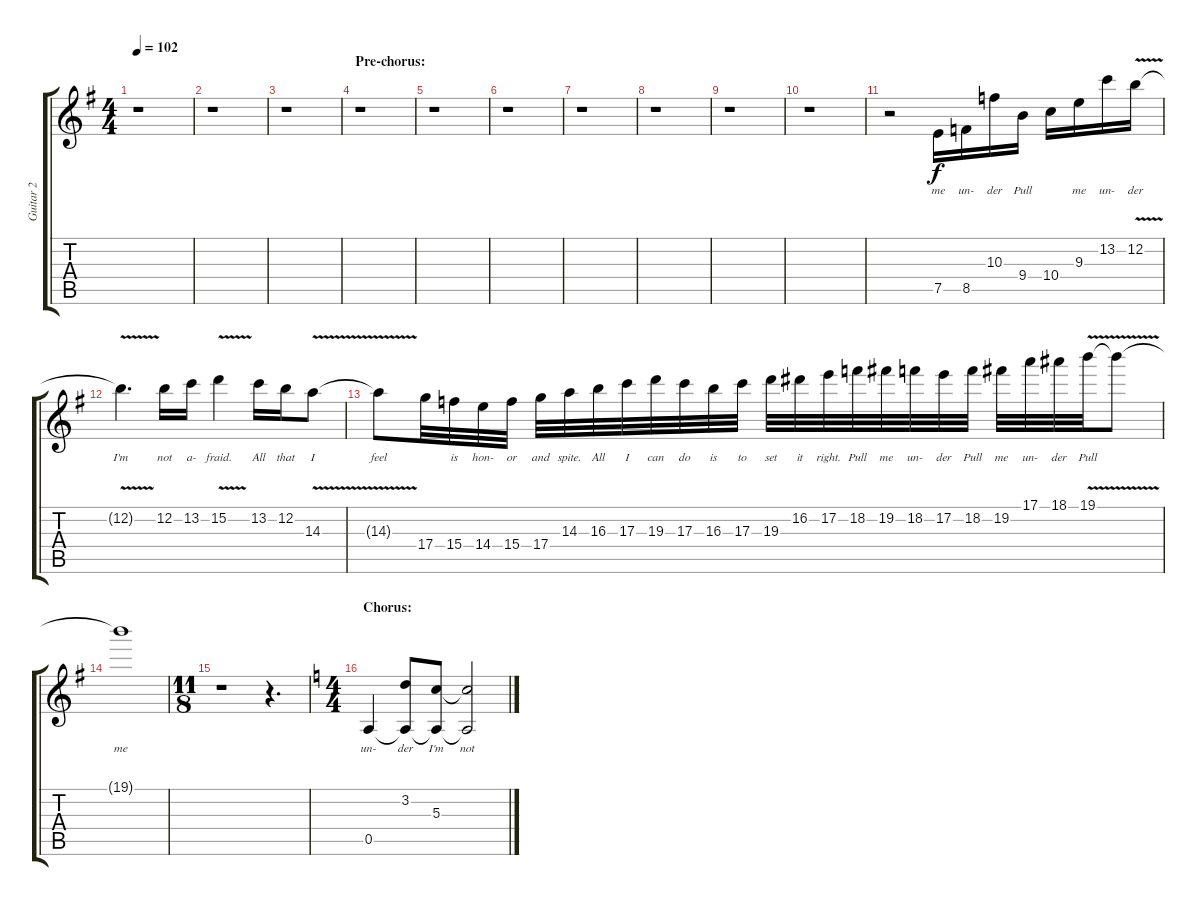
\track ("Guitar 2" "Guitar 2") {instrument acousticguitarsteel}
\staff {score tabs}
\tuning (E4 B3 G3 D3 A2 E2) {hide}
\ts (4 4)
\tempo 102
\clef g2
\ks eminor
r.1{dy f} |
r.1 |
r.1 |
\section ("" "Pre-chorus:")
r.1 |
r.1 |
r.1 |
r.1 |
r.1 |
r.1 |
r.1 |
r.2{volume 12 instrument overdrivenguitar} 7.5.16{lyrics (0 "me") lyrics (1 "") lyrics (2 "") lyrics (3 "") lyrics (4 "")} 8.5.16{lyrics (0 "un-") lyrics (1 "") lyrics (2 "") lyrics (3 "") lyrics (4 "")} 10.3.16{lyrics (0 "der") lyrics (1 "") lyrics (2 "") lyrics (3 "") lyrics (4 "")} 9.4.16{lyrics (0 "Pull") lyrics (1 "") lyrics (2 "") lyrics (3 "") lyrics (4 "")} 10.4.16{lyrics (0 "") lyrics (1 "") lyrics (2 "") lyrics (3 "") lyrics (4 "")} 9.3.16{lyrics (0 "me") lyrics (1 "") lyrics (2 "") lyrics (3 "") lyrics (4 "")} 13.2.16{lyrics (0 "un-") lyrics (1 "") lyrics (2 "") lyrics (3 "") lyrics (4 "")} 12.2{v}.16{lyrics (0 "der") lyrics (1 "") lyrics (2 "") lyrics (3 "") lyrics (4 "")} |
12.2{t}.4{d lyrics (0 "I'm") lyrics (1 "") lyrics (2 "") lyrics (3 "") lyrics (4 "")} 12.2.16{lyrics (0 "not") lyrics (1 "") lyrics (2 "") lyrics (3 "") lyrics (4 "")} 13.2.16{lyrics (0 "a-") lyrics (1 "") lyrics (2 "") lyrics (3 "") lyrics (4 "")} 15.2{v}.4{lyrics (0 "fraid.") lyrics (1 "") lyrics (2 "") lyrics (3 "") lyrics (4 "")} 13.2.16{lyrics (0 "All") lyrics (1 "") lyrics (2 "") lyrics (3 "") lyrics (4 "")} 12.2.16{lyrics (0 "that") lyrics (1 "") lyrics (2 "") lyrics (3 "") lyrics (4 "")} 14.3{v}.8{lyrics (0 "I") lyrics (1 "") lyrics (2 "") lyrics (3 "") lyrics (4 "")} |
14.3{t}.8{lyrics (0 "feel") lyrics (1 "") lyrics (2 "") lyrics (3 "") lyrics (4 "")} 17.4.32{lyrics (0 "") lyrics (1 "") lyrics (2 "") lyrics (3 "") lyrics (4 "")} 15.4.32{lyrics (0 "is") lyrics (1 "") lyrics (2 "") lyrics (3 "") lyrics (4 "")} 14.4.32{lyrics (0 "hon-") lyrics (1 "") lyrics (2 "") lyrics (3 "") lyrics (4 "")} 15.4.32{lyrics (0 "or") lyrics (1 "") lyrics (2 "") lyrics (3 "") lyrics (4 "")} 17.4.32{lyrics (0 "and") lyrics (1 "") lyrics (2 "") lyrics (3 "") lyrics (4 "")} 14.3.32{lyrics (0 "spite.") lyrics (1 "") lyrics (2 "") lyrics (3 "") lyrics (4 "")} 16.3.32{lyrics (0 "All") lyrics (1 "") lyrics (2 "") lyrics (3 "") lyrics (4 "")} 17.3.32{lyrics (0 "I") lyrics (1 "") lyrics (2 "") lyrics (3 "") lyrics (4 "")} 19.3.32{lyrics (0 "can") lyrics (1 "") lyrics (2 "") lyrics (3 "") lyrics (4 "")} 17.3.32{lyrics (0 "do") lyrics (1 "") lyrics (2 "") lyrics (3 "") lyrics (4 "")} 16.3.32{lyrics (0 "is") lyrics (1 "") lyrics (2 "") lyrics (3 "") lyrics (4 "")} 17.3.32{lyrics (0 "to") lyrics (1 "") lyrics (2 "") lyrics (3 "") lyrics (4 "")} 19.3.32{lyrics (0 "set") lyrics (1 "") lyrics (2 "") lyrics (3 "") lyrics (4 "")} 16.2.32{lyrics (0 "it") lyrics (1 "") lyrics (2 "") lyrics (3 "") lyrics (4 "")} 17.2.32{lyrics (0 "right.") lyrics (1 "") lyrics (2 "") lyrics (3 "") lyrics (4 "")} 18.2.32{lyrics (0 "Pull") lyrics (1 "") lyrics (2 "") lyrics (3 "") lyrics (4 "")} 19.2.32{lyrics (0 "me") lyrics (1 "") lyrics (2 "") lyrics (3 "") lyrics (4 "")} 18.2.32{lyrics (0 "un-") lyrics (1 "") lyrics (2 "") lyrics (3 "") lyrics (4 "")} 17.2.32{lyrics (0 "der") lyrics (1 "") lyrics (2 "") lyrics (3 "") lyrics (4 "")} 18.2.32{lyrics (0 "Pull") lyrics (1 "") lyrics (2 "") lyrics (3 "") lyrics (4 "")} 19.2.32{lyrics (0 "me") lyrics (1 "") lyrics (2 "") lyrics (3 "") lyrics (4 "")} 17.1.32{lyrics (0 "un-") lyrics (1 "") lyrics (2 "") lyrics (3 "") lyrics (4 "")} 18.1.32{lyrics (0 "der") lyrics (1 "") lyrics (2 "") lyrics (3 "") lyrics (4 "")} 19.1{v}.32{lyrics (0 "Pull") lyrics (1 "") lyrics (2 "") lyrics (3 "") lyrics (4 "")} 19.1{t}.8{lyrics (0 "") lyrics (1 "") lyrics (2 "") lyrics (3 "") lyrics (4 "")} |
19.1{t}.1{lyrics (0 "me") lyrics (1 "") lyrics (2 "") lyrics (3 "") lyrics (4 "")} |
\ts (11 8)
r.1 r.4{d} |
\ts (4 4)
\section ("" "Chorus:")
\ks c
0.5.4{lyrics (0 "un-") lyrics (1 "") lyrics (2 "") lyrics (3 "") lyrics (4 "") volume 13 instrument acousticguitarsteel} (3.2 0.5{t}).8{lyrics (0 "der") lyrics (1 "") lyrics (2 "") lyrics (3 "") lyrics (4 "")} (5.3 0.5{t}).8{lyrics (0 "I'm") lyrics (1 "") lyrics (2 "") lyrics (3 "") lyrics (4 "")} (5.3{t} 0.5{t}).2{lyrics (0 "not") lyrics (1 "") lyrics (2 "") lyrics (3 "") lyrics (4 "")}
